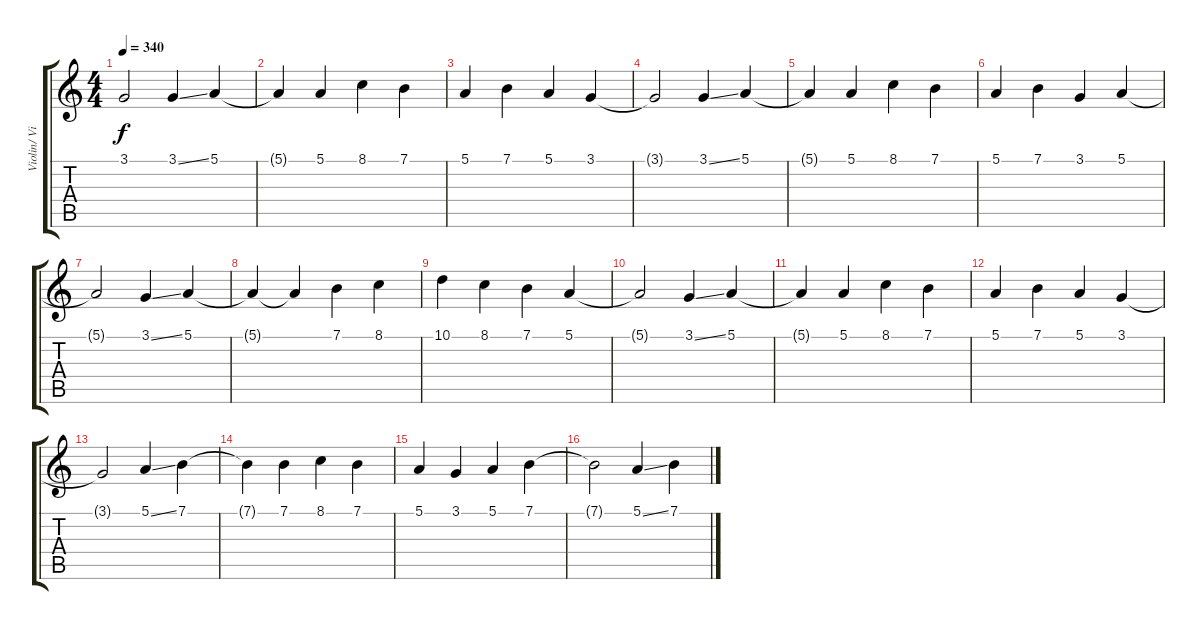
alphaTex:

\track ("Violin/ Viola" "Violin/ Vi") {instrument violin}
\staff {score tabs}
\tuning (E4 B3 G3 D3 A2 E2) {hide}
\ts (4 4)
\tempo 340
\clef g2
\ks c
3.1.2{dy f} 3.1{ss}.4 5.1.4 |
5.1{t}.4 5.1.4 8.1.4 7.1.4 |
5.1.4 7.1.4 5.1.4 3.1.4 |
3.1{t}.2 3.1{ss}.4 5.1.4 |
5.1{t}.4 5.1.4 8.1.4 7.1.4 |
5.1.4 7.1.4 3.1.4 5.1.4 |
5.1{t}.2 3.1{ss}.4 5.1.4 |
5.1{t}.4 5.1{t}.4 7.1.4 8.1.4 |
10.1.4 8.1.4 7.1.4 5.1.4 |
5.1{t}.2 3.1{ss}.4 5.1.4 |
5.1{t}.4 5.1.4 8.1.4 7.1.4 |
5.1.4 7.1.4 5.1.4 3.1.4 |
3.1{t}.2 5.1{ss}.4 7.1.4 |
7.1{t}.4 7.1.4 8.1.4 7.1.4 |
5.1.4 3.1.4 5.1.4 7.1.4 |
7.1{t}.2 5.1{ss}.4 7.1.4
